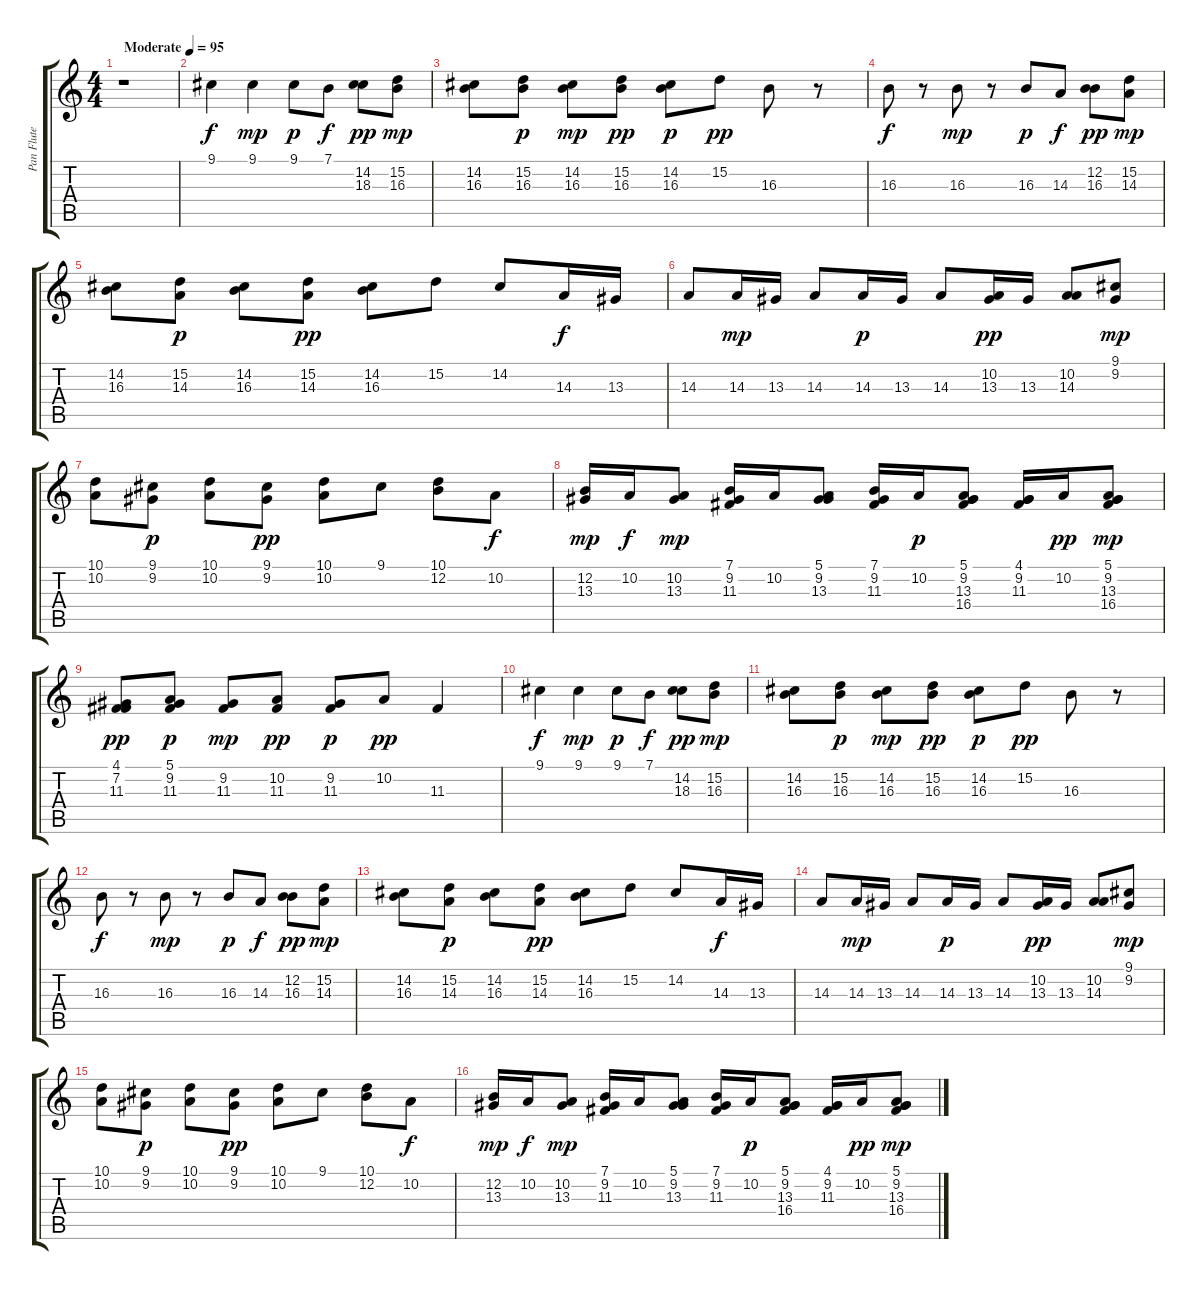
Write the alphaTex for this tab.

\track ("Pan Flute" "Pan Flute") {instrument panflute}
\staff {score tabs}
\tuning (E4 B3 G3 D3 A2 E2) {hide}
\ts (4 4)
\tempo (95 "Moderate")
\clef g2
\ks c
r.1{dy f instrument panflute} |
9.1.4 9.1.4{dy mp} 9.1.8{dy p} 7.1.8{dy f} (14.2 18.3).8{dy pp} (15.2 16.3).8{dy mp} |
(14.2 16.3).8 (15.2 16.3).8{dy p} (14.2 16.3).8{dy mp} (15.2 16.3).8{dy pp} (14.2 16.3).8{dy p} 15.2.8{dy pp} 16.3.8 r.8 |
16.3.8{dy f} r.8 16.3.8{dy mp} r.8 16.3.8{dy p} 14.3.8{dy f} (12.2 16.3).8{dy pp} (15.2 14.3).8{dy mp} |
(14.2 16.3).8 (15.2 14.3).8{dy p} (14.2 16.3).8 (15.2 14.3).8{dy pp} (14.2 16.3).8 15.2.8 14.2.8 14.3.16{dy f} 13.3.16 |
14.3.8 14.3.16{dy mp} 13.3.16 14.3.8 14.3.16{dy p} 13.3.16 14.3.8 (10.2 13.3).16{dy pp} 13.3.16 (10.2 14.3).8 (9.1 9.2).8{dy mp} |
(10.1 10.2).8 (9.1 9.2).8{dy p} (10.1 10.2).8 (9.1 9.2).8{dy pp} (10.1 10.2).8 9.1.8 (10.1 12.2).8 10.2.8{dy f} |
(12.2 13.3).16{dy mp} 10.2.16{dy f} (10.2 13.3).8{dy mp} (7.1 9.2 11.3).16 10.2.16 (5.1 9.2 13.3).8 (7.1 9.2 11.3).16 10.2.16{dy p} (5.1 9.2 13.3 16.4).8 (4.1 9.2 11.3).16 10.2.16{dy pp} (5.1 9.2 13.3 16.4).8{dy mp} |
(4.1 7.2 11.3).8{dy pp} (5.1 9.2 11.3).8{dy p} (9.2 11.3).8{dy mp} (10.2 11.3).8{dy pp} (9.2 11.3).8{dy p} 10.2.8{dy pp} 11.3.4 |
9.1.4{dy f} 9.1.4{dy mp} 9.1.8{dy p} 7.1.8{dy f} (14.2 18.3).8{dy pp} (15.2 16.3).8{dy mp} |
(14.2 16.3).8 (15.2 16.3).8{dy p} (14.2 16.3).8{dy mp} (15.2 16.3).8{dy pp} (14.2 16.3).8{dy p} 15.2.8{dy pp} 16.3.8 r.8 |
16.3.8{dy f} r.8 16.3.8{dy mp} r.8 16.3.8{dy p} 14.3.8{dy f} (12.2 16.3).8{dy pp} (15.2 14.3).8{dy mp} |
(14.2 16.3).8 (15.2 14.3).8{dy p} (14.2 16.3).8 (15.2 14.3).8{dy pp} (14.2 16.3).8 15.2.8 14.2.8 14.3.16{dy f} 13.3.16 |
14.3.8 14.3.16{dy mp} 13.3.16 14.3.8 14.3.16{dy p} 13.3.16 14.3.8 (10.2 13.3).16{dy pp} 13.3.16 (10.2 14.3).8 (9.1 9.2).8{dy mp} |
(10.1 10.2).8 (9.1 9.2).8{dy p} (10.1 10.2).8 (9.1 9.2).8{dy pp} (10.1 10.2).8 9.1.8 (10.1 12.2).8 10.2.8{dy f} |
(12.2 13.3).16{dy mp} 10.2.16{dy f} (10.2 13.3).8{dy mp} (7.1 9.2 11.3).16 10.2.16 (5.1 9.2 13.3).8 (7.1 9.2 11.3).16 10.2.16{dy p} (5.1 9.2 13.3 16.4).8 (4.1 9.2 11.3).16 10.2.16{dy pp} (5.1 9.2 13.3 16.4).8{dy mp}
